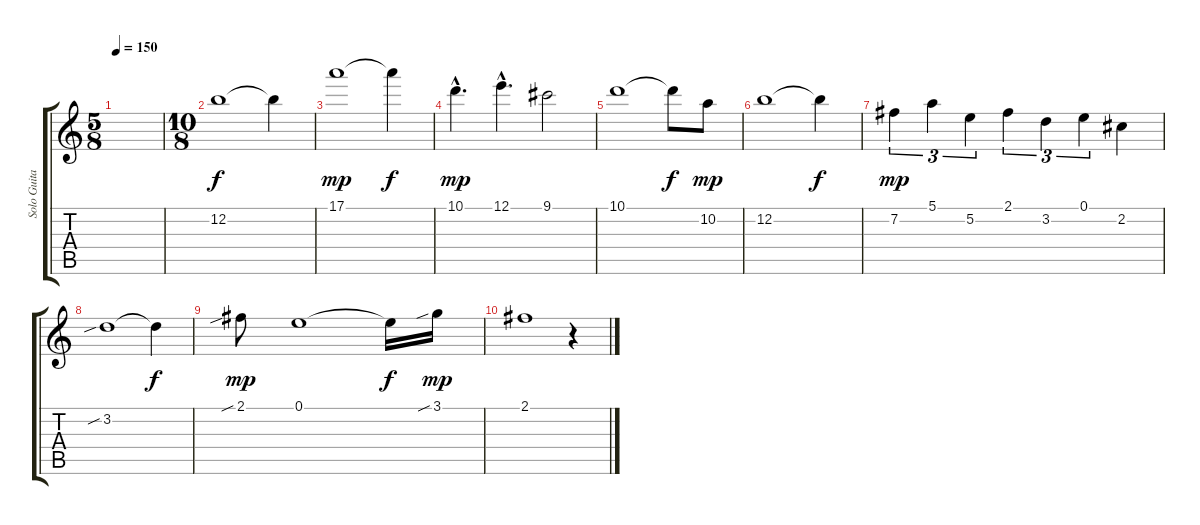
\track ("Solo Guitar" "Solo Guita") {instrument distortionguitar}
\staff {score tabs}
\tuning (E4 B3 G3 D3 A2 E2) {hide}
\ts (5 8)
\tempo 150
\clef g2
\ks c
|
\ts (10 8)
12.2.1 12.2{t}.4{dy f} |
17.1.1{dy mp} 17.1{t}.4{dy f} |
10.1{hac}.4{d dy mp} 12.1{hac}.4{d} 9.1.2 |
10.1.1 10.1{t}.8{dy f} 10.2.8{dy mp} |
12.2.1 12.2{t}.4{dy f} |
7.2.4{tu (3 2) dy mp} 5.1.4{tu (3 2)} 5.2.4{tu (3 2)} 2.1.4{tu (3 2)} 3.2.4{tu (3 2)} 0.1.4{tu (3 2)} 2.2.4 |
3.2{sib}.1 3.2{t}.4{dy f} |
2.1{sib}.8{dy mp} 0.1.1 0.1{t}.16{dy f} 3.1{sib}.16{dy mp} |
2.1.1 r.4
